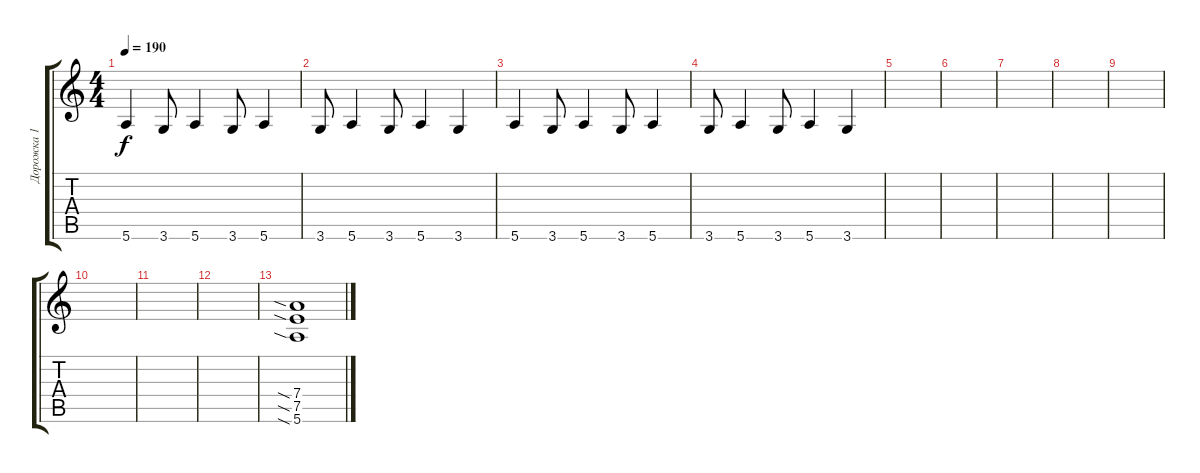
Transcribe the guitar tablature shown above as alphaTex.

\track ("Дорожка 1" "Дорожка 1") {instrument distortionguitar}
\staff {score tabs}
\tuning (E4 B3 G3 D3 A2 E2) {hide}
\ts (4 4)
\tempo 190
\clef g2
\ks c
5.6.4{dy f} 3.6.8 5.6.4 3.6.8 5.6.4 |
3.6.8 5.6.4 3.6.8 5.6.4 3.6.4 |
5.6.4 3.6.8 5.6.4 3.6.8 5.6.4 |
3.6.8 5.6.4 3.6.8 5.6.4 3.6.4 |
|
|
|
|
|
|
|
|
(7.4{sia} 7.5{sia} 5.6{sia}).1
